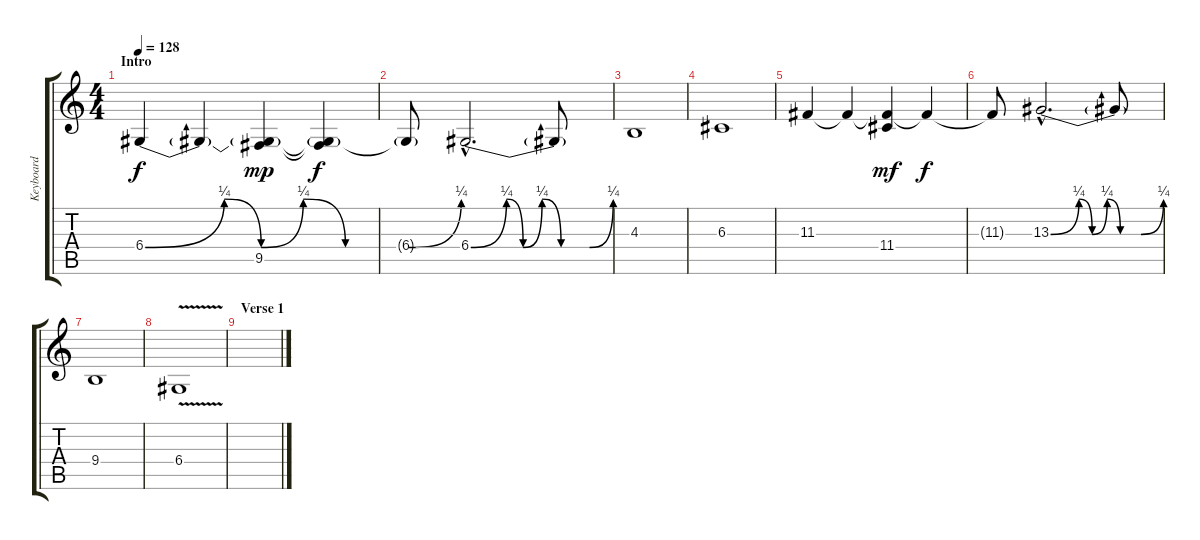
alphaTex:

\track ("Keyboard" "Keyboard") {instrument stringensemble2}
\staff {score tabs}
\tuning (E4 B3 G3 D3 A2 E2) {hide}
\ts (4 4)
\section ("" "Intro")
\tempo 128
\clef g2
\ks c
6.4{be (custom 0 0 15 1 22 0 30 1 38 0 50 0 60 1)}.4{dy f instrument stringensemble2} 6.4{t}.4 (6.4{t} 9.5).4{dy mp} (6.4{t} 9.5{t}).4{dy f} |
6.4{t}.8 6.4{be (custom 0 0 15 1 22 0 30 1 38 0 50 0 60 1) hac}.2{d} 6.4{t}.8 |
4.3.1 |
6.3.1 |
11.3.4 11.3{t}.4 (11.3{t} 11.4).4{dy mf} 11.3{t}.4{dy f} |
11.3{t}.8 13.3{be (custom 0 0 15 1 22 0 30 1 37 0 48 0 60 1) hac}.2{d} 13.3{t}.8 |
9.4.1 |
6.4{v}.1 |
\section ("" "Verse 1")
